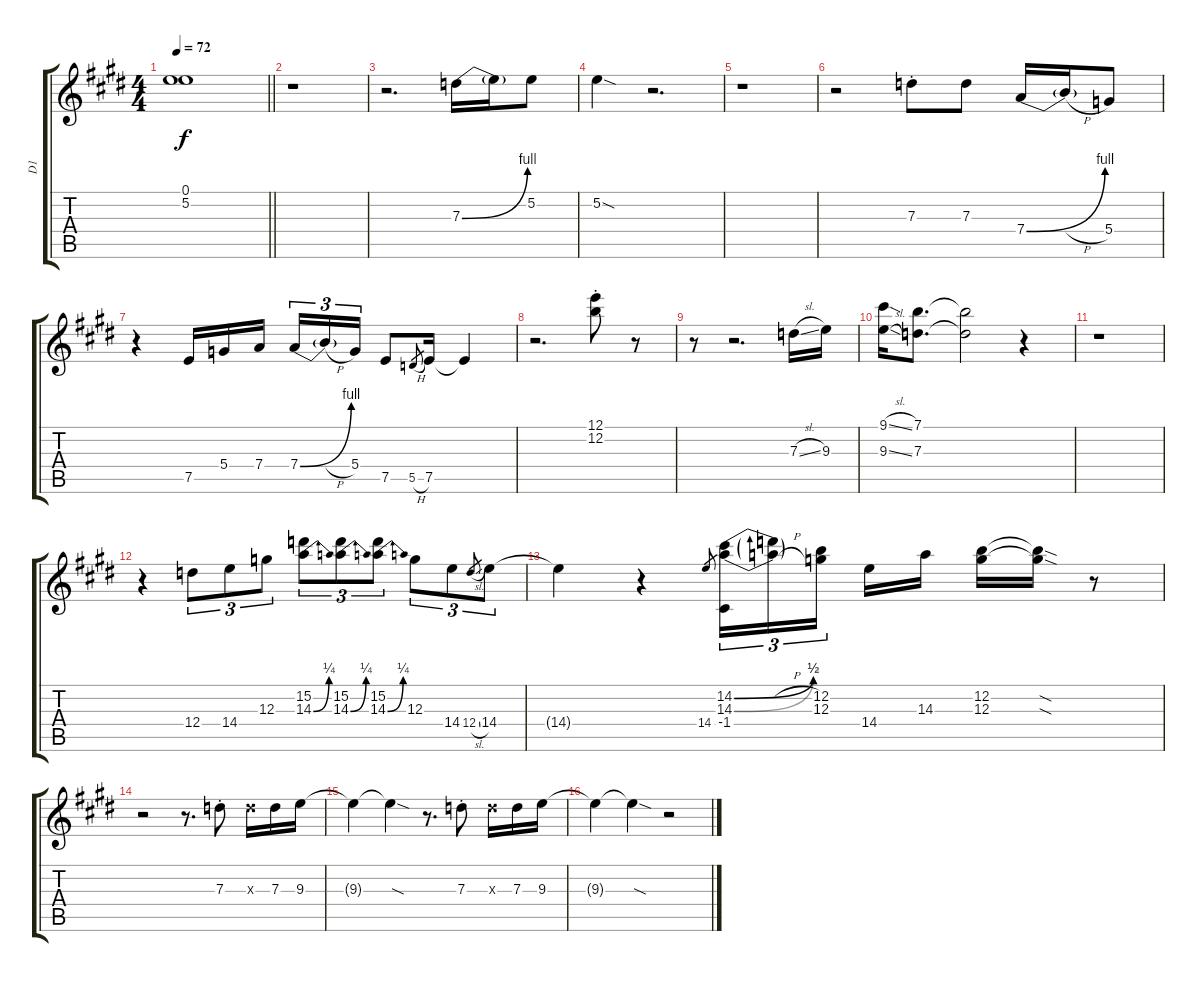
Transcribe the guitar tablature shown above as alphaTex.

\track ("D1" "D1") {instrument distortionguitar}
\staff {score tabs}
\tuning (E4 B3 G3 D3 A2 E2) {hide}
\ts (4 4)
\tempo 72
\clef g2
\barLineRight lightlight
\ks c#minor
(0.1{t} 5.2{t}).1{dy f} |
r.1 |
r.2{d} 7.3{be (bend 0 0 60 4)}.16 7.3{t}.16 5.2.8 |
5.2{sod}.4 r.2{d} |
r.1 |
r.2 7.3{st}.8 7.3.8 7.4{be (bend 0 0 60 4)}.16 7.4{h t}.16 5.4.8 |
r.4 7.5.16 5.4.16 7.4.16{beam splitsecondary} 7.4{be (bend 0 0 60 4)}.16{tu (3 2)} 7.4{h t}.16{tu (3 2)} 5.4.16{tu (3 2)} 7.5.8 5.5{h}.8{gr} 7.5.16 7.5{t}.4 |
r.2{d} (12.1{st} 12.2{st}).8 r.8 |
r.8 r.2{d} 7.3{sl}.16 9.3.16 |
(9.1{sl} 9.3{sl}).16 (7.1 7.3).8{d} (7.1{t} 7.3{t}).2 r.4 |
r.1 |
r.4 12.4.8{tu (3 2)} 14.4.8{tu (3 2)} 12.3.8{tu (3 2)} (15.2 14.3{be (bend 0 0 60 1)}).8{tu (3 2)} (15.2 14.3{be (bend 0 0 60 1)}).8{tu (3 2)} (15.2 14.3{be (bend 0 0 60 1)}).8{tu (3 2)} 12.3.8{tu (3 2)} 14.4.8{tu (3 2)} 12.4{sl}.8{gr} 14.4.8{tu (3 2)} |
14.4{t}.4 r.4 14.4.8{gr} (14.2{be (bend 0 0 60 2)} 14.3{be (bend 0 0 60 1)} -1.4).16{tu (3 2)} (14.2{h t} 14.3{h t}).16{tu (3 2)} (12.2 12.3).16{tu (3 2) beam splitsecondary} 14.4.16 14.3.16 (12.2 12.3).16 (12.2{sod t} 12.3{sod t}).16 r.8 |
r.2 r.8{d} 7.3{st}.8 7.3{x}.16 7.3.16 9.3.16 |
9.3{t}.4 9.3{sod t}.4 r.8{d} 7.3{st}.8 7.3{x}.16 7.3.16 9.3.16 |
9.3{t}.4 9.3{sod t}.4 r.2
